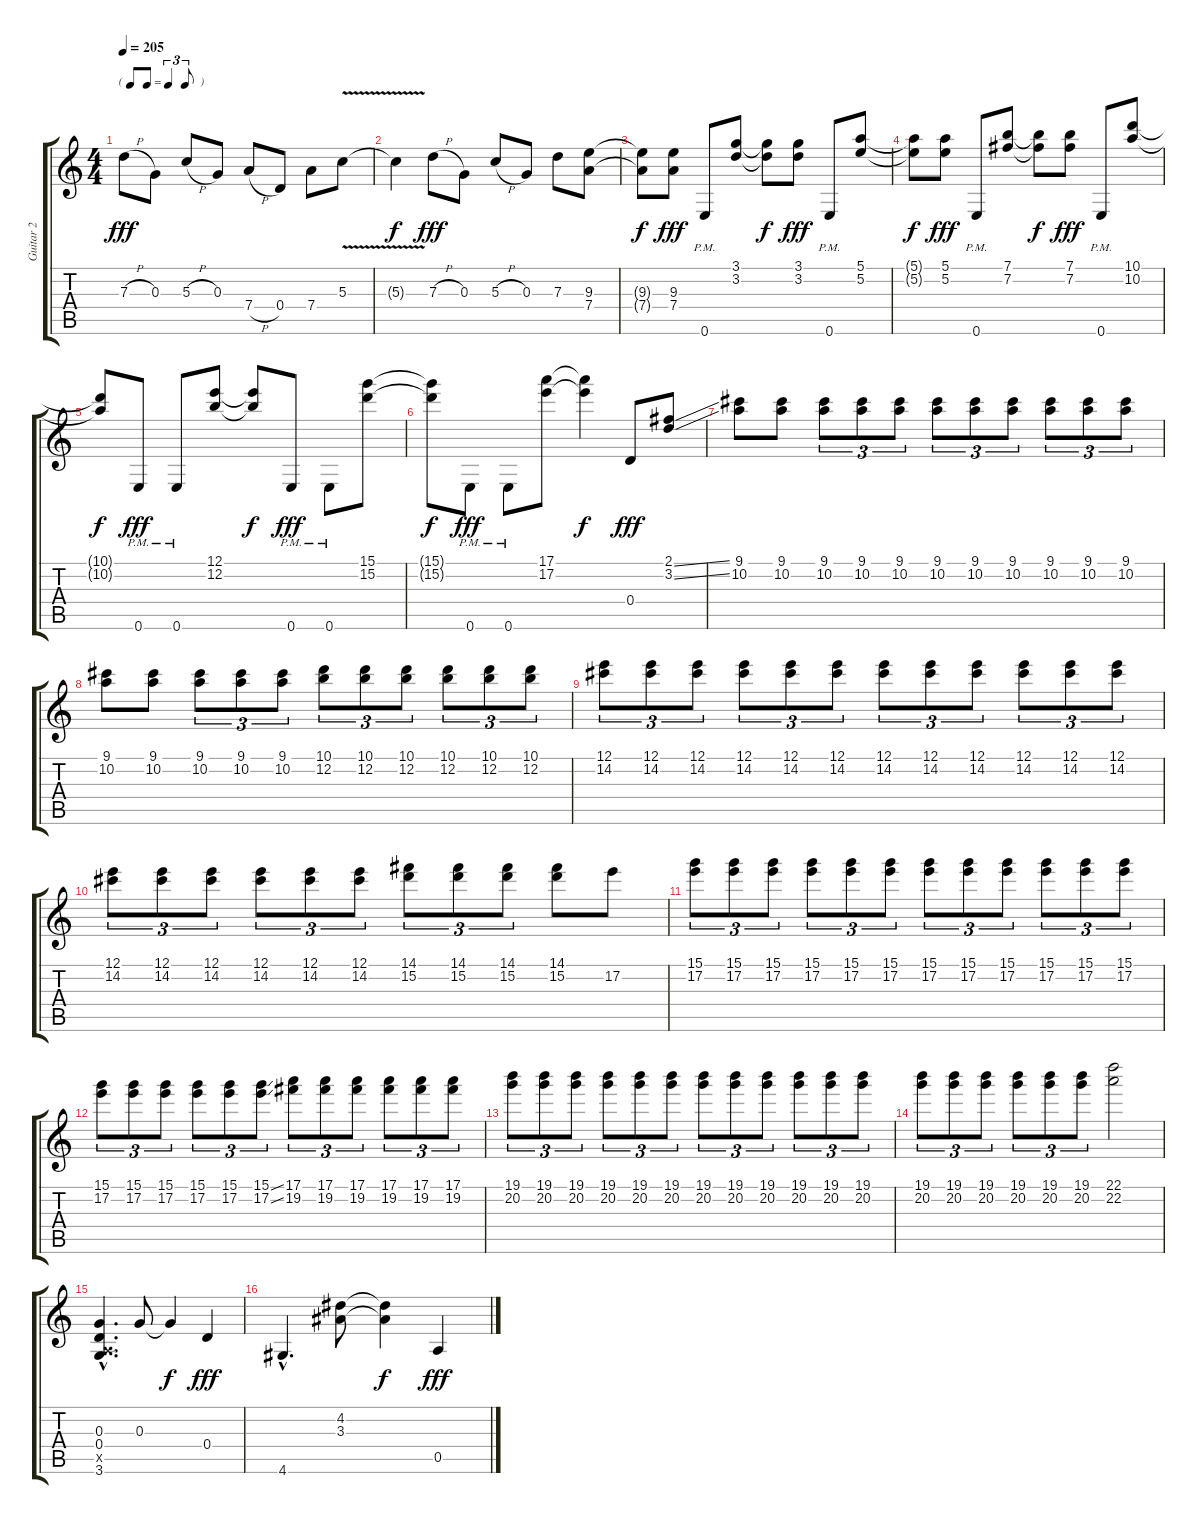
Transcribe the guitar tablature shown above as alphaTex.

\track ("Guitar 2" "Guitar 2") {instrument distortionguitar}
\staff {score tabs}
\tuning (E4 B3 G3 D3 A2 E2) {hide}
\ts (4 4)
\tf triplet8th
\tempo 205
\clef g2
\ks c
7.3{h}.8{dy fff} 0.3.8 5.3{h}.8 0.3.8 7.4{h}.8 0.4.8 7.4.8 5.3{v}.8 |
5.3{t}.4{dy f} 7.3{h}.8{dy fff} 0.3.8 5.3{h}.8 0.3.8 7.3.8 (9.3 7.4).8 |
(9.3{t} 7.4{t}).8{dy f} (9.3 7.4).8{dy fff} 0.6{pm}.8 (3.1 3.2).8 (3.1{t} 3.2{t}).8{dy f} (3.1 3.2).8{dy fff} 0.6{pm}.8 (5.1 5.2).8 |
(5.1{t} 5.2{t}).8{dy f} (5.1 5.2).8{dy fff} 0.6{pm}.8 (7.1 7.2).8 (7.1{t} 7.2{t}).8{dy f} (7.1 7.2).8{dy fff} 0.6{pm}.8 (10.1 10.2).8 |
(10.1{t} 10.2{t}).8{dy f} 0.6{pm}.8{dy fff} 0.6{pm}.8 (12.1 12.2).8 (12.1{t} 12.2{t}).8{dy f} 0.6{pm}.8{dy fff} 0.6{pm}.8 (15.1 15.2).8 |
(15.1{t} 15.2{t}).8{dy f} 0.6{pm}.8{dy fff} 0.6{pm}.8 (17.1 17.2).8 (17.1{t} 17.2{t}).4{dy f} 0.4.8{dy fff} (2.1{ss} 3.2{ss}).8 |
(9.1 10.2).8 (9.1 10.2).8 (9.1 10.2).8{tu (3 2)} (9.1 10.2).8{tu (3 2)} (9.1 10.2).8{tu (3 2)} (9.1 10.2).8{tu (3 2)} (9.1 10.2).8{tu (3 2)} (9.1 10.2).8{tu (3 2)} (9.1 10.2).8{tu (3 2)} (9.1 10.2).8{tu (3 2)} (9.1 10.2).8{tu (3 2)} |
(9.1 10.2).8 (9.1 10.2).8 (9.1 10.2).8{tu (3 2)} (9.1 10.2).8{tu (3 2)} (9.1 10.2).8{tu (3 2)} (10.1 12.2).8{tu (3 2)} (10.1 12.2).8{tu (3 2)} (10.1 12.2).8{tu (3 2)} (10.1 12.2).8{tu (3 2)} (10.1 12.2).8{tu (3 2)} (10.1 12.2).8{tu (3 2)} |
(12.1 14.2).8{tu (3 2)} (12.1 14.2).8{tu (3 2)} (12.1 14.2).8{tu (3 2)} (12.1 14.2).8{tu (3 2)} (12.1 14.2).8{tu (3 2)} (12.1 14.2).8{tu (3 2)} (12.1 14.2).8{tu (3 2)} (12.1 14.2).8{tu (3 2)} (12.1 14.2).8{tu (3 2)} (12.1 14.2).8{tu (3 2)} (12.1 14.2).8{tu (3 2)} (12.1 14.2).8{tu (3 2)} |
(12.1 14.2).8{tu (3 2)} (12.1 14.2).8{tu (3 2)} (12.1 14.2).8{tu (3 2)} (12.1 14.2).8{tu (3 2)} (12.1 14.2).8{tu (3 2)} (12.1 14.2).8{tu (3 2)} (14.1 15.2).8{tu (3 2)} (14.1 15.2).8{tu (3 2)} (14.1 15.2).8{tu (3 2)} (14.1 15.2).8 17.2.8 |
(15.1 17.2).8{tu (3 2)} (15.1 17.2).8{tu (3 2)} (15.1 17.2).8{tu (3 2)} (15.1 17.2).8{tu (3 2)} (15.1 17.2).8{tu (3 2)} (15.1 17.2).8{tu (3 2)} (15.1 17.2).8{tu (3 2)} (15.1 17.2).8{tu (3 2)} (15.1 17.2).8{tu (3 2)} (15.1 17.2).8{tu (3 2)} (15.1 17.2).8{tu (3 2)} (15.1 17.2).8{tu (3 2)} |
(15.1 17.2).8{tu (3 2)} (15.1 17.2).8{tu (3 2)} (15.1 17.2).8{tu (3 2)} (15.1 17.2).8{tu (3 2)} (15.1 17.2).8{tu (3 2)} (15.1{ss} 17.2{ss}).8{tu (3 2)} (17.1 19.2).8{tu (3 2)} (17.1 19.2).8{tu (3 2)} (17.1 19.2).8{tu (3 2)} (17.1 19.2).8{tu (3 2)} (17.1 19.2).8{tu (3 2)} (17.1 19.2).8{tu (3 2)} |
(19.1 20.2).8{tu (3 2)} (19.1 20.2).8{tu (3 2)} (19.1 20.2).8{tu (3 2)} (19.1 20.2).8{tu (3 2)} (19.1 20.2).8{tu (3 2)} (19.1 20.2).8{tu (3 2)} (19.1 20.2).8{tu (3 2)} (19.1 20.2).8{tu (3 2)} (19.1 20.2).8{tu (3 2)} (19.1 20.2).8{tu (3 2)} (19.1 20.2).8{tu (3 2)} (19.1 20.2).8{tu (3 2)} |
(19.1 20.2).8{tu (3 2)} (19.1 20.2).8{tu (3 2)} (19.1 20.2).8{tu (3 2)} (19.1 20.2).8{tu (3 2)} (19.1 20.2).8{tu (3 2)} (19.1 20.2).8{tu (3 2)} (22.1 22.2).2 |
(0.3{hac} 0.4{hac} 0.5{hac x} 3.6{hac}).4{d} 0.3.8 0.3{t}.4{dy f} 0.4.4{dy fff} |
4.6{hac}.4{d} (4.2 3.3).8 (4.2{t} 3.3{t}).4{dy f} 0.5.4{dy fff}
